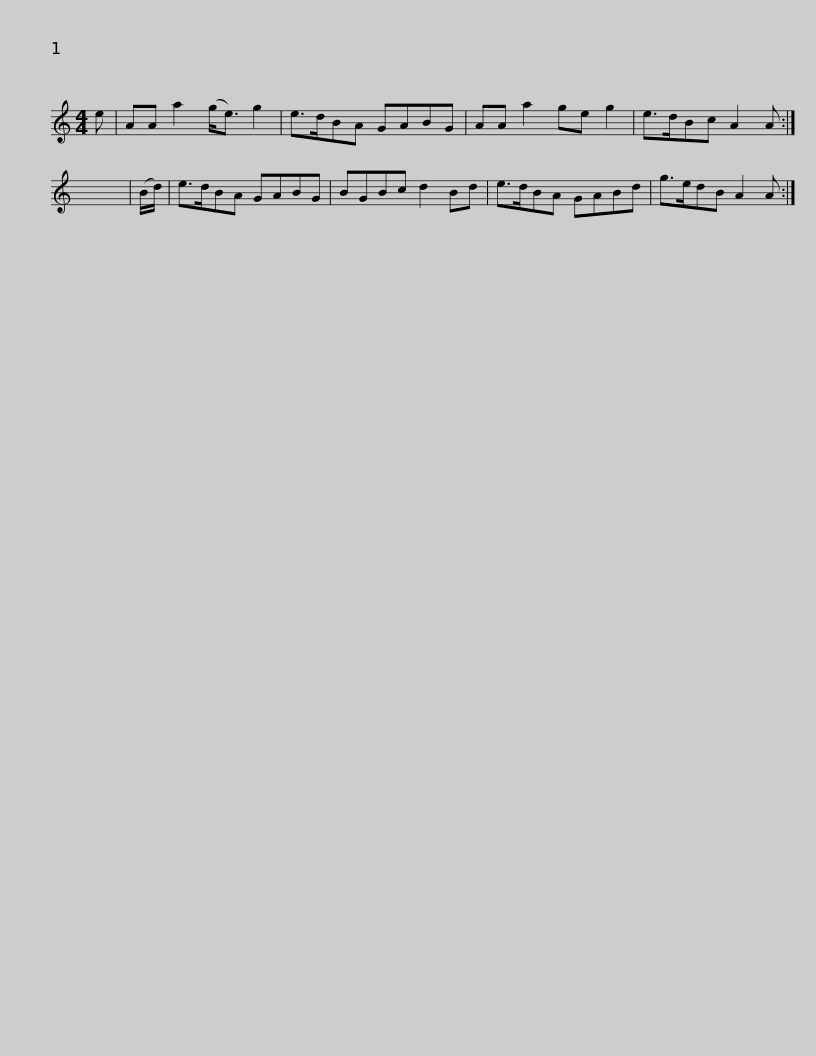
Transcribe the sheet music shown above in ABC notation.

X:1
L:1/8
M:4/4
I:linebreak $
K:C
V:1 treble
V:1
 e | AA a2 (g<e) g2 | e>dBA GABG | AA a2 ge g2 | e>dBc A2 A :| %5
 x8 | (B/d/) | e>dBA GABG |$ BGBc d2 Bd | e>dBA GABd | %10
 g>edB A2 A :| %11
